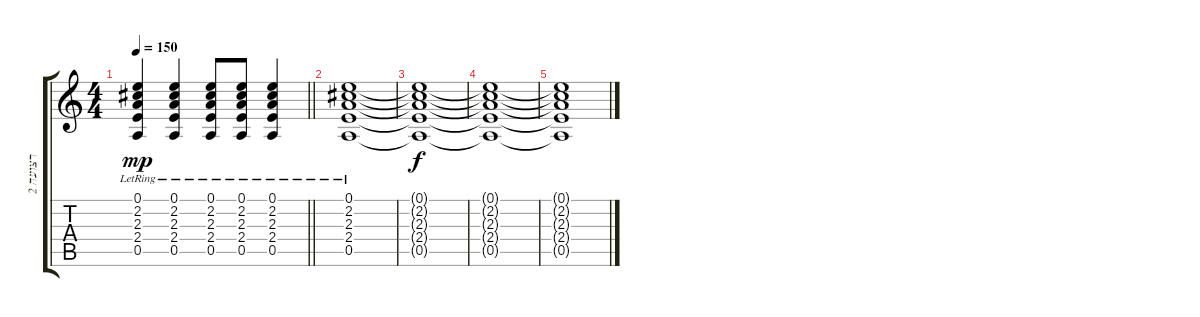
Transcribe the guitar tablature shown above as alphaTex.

\track ("רצועה 2" "רצועה 2") {instrument acousticguitarsteel}
\staff {score tabs}
\tuning (E4 B3 G3 D3 A2 E2) {hide}
\ts (4 4)
\tempo 150
\clef g2
\barLineRight lightlight
\ks c
(0.1{lr} 2.2{lr} 2.3{lr} 2.4{lr} 0.5{lr}).4{dy mp} (0.1{lr} 2.2{lr} 2.3{lr} 2.4{lr} 0.5{lr}).4 (0.1{lr} 2.2{lr} 2.3{lr} 2.4{lr} 0.5{lr}).8 (0.1{lr} 2.2{lr} 2.3{lr} 2.4{lr} 0.5{lr}).8 (0.1{lr} 2.2{lr} 2.3{lr} 2.4{lr} 0.5{lr}).4 |
(0.1{lr} 2.2{lr} 2.3{lr} 2.4{lr} 0.5{lr}).1 |
(0.1{t} 2.2{t} 2.3{t} 2.4{t} 0.5{t}).1{dy f} |
(0.1{t} 2.2{t} 2.3{t} 2.4{t} 0.5{t}).1 |
(0.1{t} 2.2{t} 2.3{t} 2.4{t} 0.5{t}).1
